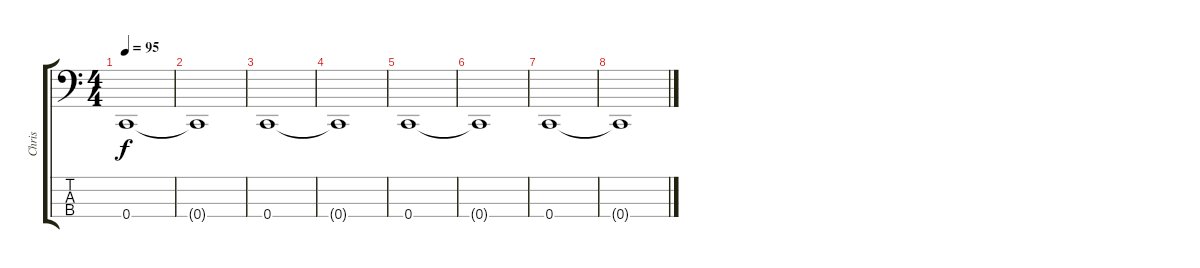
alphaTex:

\track ("Chris" "Chris") {instrument electricbasspick}
\staff {score tabs}
\tuning (F2 C2 G1 C1) {hide}
\ts (4 4)
\tempo 95
\clef f4
\ks c
0.4.1{dy f instrument electricbasspick} |
0.4{t}.1 |
0.4.1 |
0.4{t}.1 |
0.4.1 |
0.4{t}.1 |
0.4.1 |
0.4{t}.1
